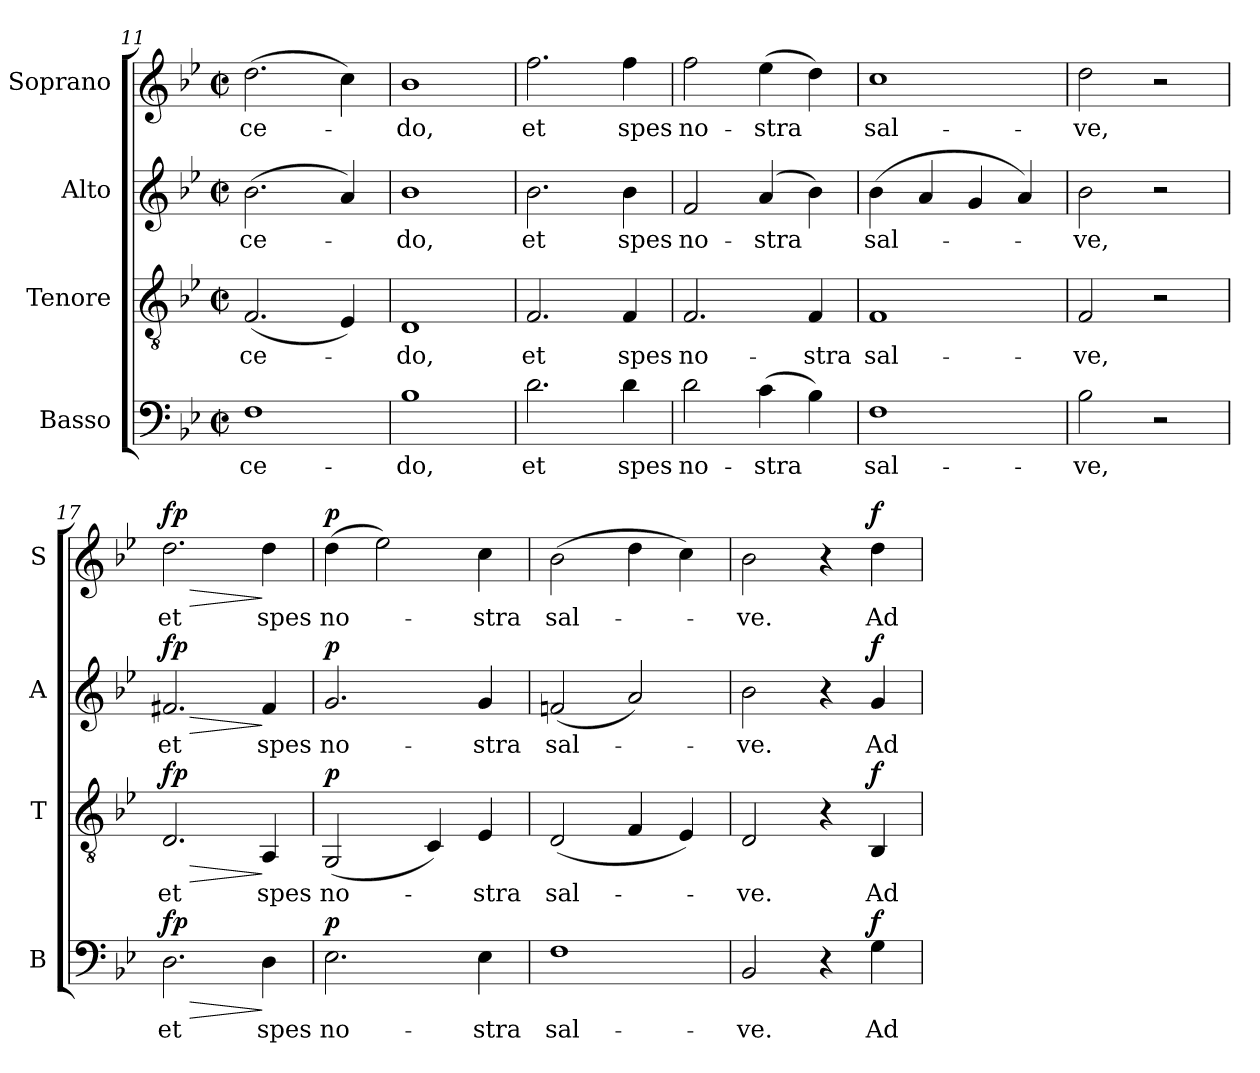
**kern	**text	**dynam	**kern	**text	**dynam	**kern	**text	**dynam	**kern	**text	**dynam
*part4	*part4	*part4	*part3	*part3	*part3	*part2	*part2	*part2	*part1	*part1	*part1
*staff4	*staff4	*staff4	*staff3	*staff3	*staff3	*staff2	*staff2	*staff2	*staff1	*staff1	*staff1
*I"Basso	*	*	*I"Tenore	*	*	*I"Alto	*	*	*I"Soprano	*	*
*I'B	*	*	*I'T	*	*	*I'A	*	*	*I'S	*	*
*clefF4	*	*	*clefGv2	*	*	*clefG2	*	*	*clefG2	*	*
*k[b-e-]	*	*	*k[b-e-]	*	*	*k[b-e-]	*	*	*k[b-e-]	*	*
*B-:	*	*	*B-:	*	*	*B-:	*	*	*B-:	*	*
*M2/2	*	*	*M2/2	*	*	*M2/2	*	*	*M2/2	*	*
*met(c|)	*	*	*met(c|)	*	*	*met(c|)	*	*	*met(c|)	*	*
=11	=11	=11	=11	=11	=11	=11	=11	=11	=11	=11	=11
!	!LO:LY:b:color=#000000	!	!	!	!	!	!	!	!	!	!
!	!	!	!	!LO:LY:b:color=#000000	!	!	!	!	!	!	!
!	!	!	!	!	!	!	!LO:LY:b:color=#000000	!	!	!	!
!	!	!	!	!	!	!	!	!	!	!LO:LY:b:color=#000000	!
1Fi	-ce-	.	(2.Fi/	-ce-	.	(2.b-i\	-ce-	.	(2.ddi\	-ce-	.
.	.	.	4E-i/)	.	.	4ai/)	.	.	4cci\)	.	.
=12	=12	=12	=12	=12	=12	=12	=12	=12	=12	=12	=12
!	!LO:LY:b:color=#000000	!	!	!	!	!	!	!	!	!	!
!	!	!	!	!LO:LY:b:color=#000000	!	!	!	!	!	!	!
!	!	!	!	!	!	!	!LO:LY:b:color=#000000	!	!	!	!
!	!	!	!	!	!	!	!	!	!	!LO:LY:b:color=#000000	!
1B-i	-do,	.	1Di	-do,	.	1b-i	-do,	.	1b-i	-do,	.
=13	=13	=13	=13	=13	=13	=13	=13	=13	=13	=13	=13
!	!LO:LY:b:color=#000000	!	!	!	!	!	!	!	!	!	!
!	!	!	!	!LO:LY:b:color=#000000	!	!	!	!	!	!	!
!	!	!	!	!	!	!	!LO:LY:b:color=#000000	!	!	!	!
!	!	!	!	!	!	!	!	!	!	!LO:LY:b:color=#000000	!
2.di\	et	.	2.Fi/	et	.	2.b-i\	et	.	2.ffi\	et	.
!	!LO:LY:b:color=#000000	!	!	!	!	!	!	!	!	!	!
!	!	!	!	!LO:LY:b:color=#000000	!	!	!	!	!	!	!
!	!	!	!	!	!	!	!LO:LY:b:color=#000000	!	!	!	!
!	!	!	!	!	!	!	!	!	!	!LO:LY:b:color=#000000	!
4di\	spes	.	4Fi/	spes	.	4b-i\	spes	.	4ffi\	spes	.
=14	=14	=14	=14	=14	=14	=14	=14	=14	=14	=14	=14
!	!LO:LY:b:color=#000000	!	!	!	!	!	!	!	!	!	!
!	!	!	!	!LO:LY:b:color=#000000	!	!	!	!	!	!	!
!	!	!	!	!	!	!	!LO:LY:b:color=#000000	!	!	!	!
!	!	!	!	!	!	!	!	!	!	!LO:LY:b:color=#000000	!
2di\	no-	.	2.Fi/	no-	.	2fi/	no-	.	2ffi\	no-	.
!	!LO:LY:b:color=#000000	!	!	!	!	!	!	!	!	!	!
!	!	!	!	!	!	!	!LO:LY:b:color=#000000	!	!	!	!
!	!	!	!	!	!	!	!	!	!	!LO:LY:b:color=#000000	!
(4ci\	-stra	.	.	.	.	(4ai/	-stra	.	(4ee-i\	-stra	.
!	!	!	!	!LO:LY:b:color=#000000	!	!	!	!	!	!	!
4B-i\)	.	.	4Fi/	-stra	.	4b-i\)	.	.	4ddi\)	.	.
=15	=15	=15	=15	=15	=15	=15	=15	=15	=15	=15	=15
!	!LO:LY:b:color=#000000	!	!	!	!	!	!	!	!	!	!
!	!	!	!	!LO:LY:b:color=#000000	!	!	!	!	!	!	!
!	!	!	!	!	!	!	!LO:LY:b:color=#000000	!	!	!	!
!	!	!	!	!	!	!	!	!	!	!LO:LY:b:color=#000000	!
1Fi	sal-	.	1Fi	sal-	.	(4b-i\	sal-	.	1cci	sal-	.
.	.	.	.	.	.	4ai/	.	.	.	.	.
.	.	.	.	.	.	4gi/	.	.	.	.	.
.	.	.	.	.	.	4ai/)	.	.	.	.	.
=16	=16	=16	=16	=16	=16	=16	=16	=16	=16	=16	=16
!	!LO:LY:b:color=#000000	!	!	!	!	!	!	!	!	!	!
!	!	!	!	!LO:LY:b:color=#000000	!	!	!	!	!	!	!
!	!	!	!	!	!	!	!LO:LY:b:color=#000000	!	!	!	!
!	!	!	!	!	!	!	!	!	!	!LO:LY:b:color=#000000	!
2B-i\	-ve,	.	2Fi/	-ve,	.	2b-i\	-ve,	.	2ddi\	-ve,	.
2r	.	.	2r	.	.	2r	.	.	2r	.	.
=17	=17	=17	=17	=17	=17	=17	=17	=17	=17	=17	=17
!	!LO:LY:b:color=#000000	!LO:HP:b	!	!	!	!	!	!	!	!	!
!	!	!	!	!LO:LY:b:color=#000000	!LO:HP:b	!	!	!	!	!	!
!	!	!	!	!	!	!	!LO:LY:b:color=#000000	!LO:HP:b	!	!	!
!	!	!	!	!	!	!	!	!	!	!LO:LY:b:color=#000000	!LO:HP:b
2.Di\	et	> fp	2.Di/	et	> fp	2.f#Xi/	et	> fp	2.ddi\	et	> fp
!	!LO:LY:b:color=#000000	!	!	!	!	!	!	!	!	!	!
!	!	!	!	!LO:LY:b:color=#000000	!	!	!	!	!	!	!
!	!	!	!	!	!	!	!LO:LY:b:color=#000000	!	!	!	!
!	!	!	!	!	!	!	!	!	!	!LO:LY:b:color=#000000	!
4Di\	spes	]	4AAi/	spes	]	4f#i/	spes	]	4ddi\	spes	]
=18	=18	=18	=18	=18	=18	=18	=18	=18	=18	=18	=18
!	!LO:LY:b:color=#000000	!	!	!	!	!	!	!	!	!	!
!	!	!	!	!LO:LY:b:color=#000000	!	!	!	!	!	!	!
!	!	!	!	!	!	!	!LO:LY:b:color=#000000	!	!	!	!
!	!	!	!	!	!	!	!	!	!	!LO:LY:b:color=#000000	!
2.E-i\	no-	p	(2GGi/	no-	p	2.gi/	no-	p	(4ddi\	no-	p
.	.	.	.	.	.	.	.	.	2ee-i\)	.	.
.	.	.	4Ci/)	.	.	.	.	.	.	.	.
!	!LO:LY:b:color=#000000	!	!	!	!	!	!	!	!	!	!
!	!	!	!	!LO:LY:b:color=#000000	!	!	!	!	!	!	!
!	!	!	!	!	!	!	!LO:LY:b:color=#000000	!	!	!	!
!	!	!	!	!	!	!	!	!	!	!LO:LY:b:color=#000000	!
4E-i\	-stra	.	4E-i/	-stra	.	4gi/	-stra	.	4cci\	-stra	.
=19	=19	=19	=19	=19	=19	=19	=19	=19	=19	=19	=19
!	!LO:LY:b:color=#000000	!	!	!	!	!	!	!	!	!	!
!	!	!	!	!LO:LY:b:color=#000000	!	!	!	!	!	!	!
!	!	!	!	!	!	!	!LO:LY:b:color=#000000	!	!	!	!
!	!	!	!	!	!	!	!	!	!	!LO:LY:b:color=#000000	!
1Fi	sal-	.	(2Di/	sal-	.	(2fni/	sal-	.	(2b-i\	sal-	.
.	.	.	4Fi/	.	.	2ai/)	.	.	4ddi\	.	.
.	.	.	4E-i/)	.	.	.	.	.	4cci\)	.	.
!!LO:LB:g=z
=20	=20	=20	=20	=20	=20	=20	=20	=20	=20	=20	=20
!	!LO:LY:b:color=#000000	!	!	!	!	!	!	!	!	!	!
!	!	!	!	!LO:LY:b:color=#000000	!	!	!	!	!	!	!
!	!	!	!	!	!	!	!LO:LY:b:color=#000000	!	!	!	!
!	!	!	!	!	!	!	!	!	!	!LO:LY:b:color=#000000	!
2BB-i/	-ve.	.	2Di/	-ve.	.	2b-i\	-ve.	.	2b-i\	-ve.	.
4r	.	.	4r	.	.	4r	.	.	4r	.	.
!	!LO:LY:b:color=#000000	!	!	!	!	!	!	!	!	!	!
!	!	!	!	!LO:LY:b:color=#000000	!	!	!	!	!	!	!
!	!	!	!	!	!	!	!LO:LY:b:color=#000000	!	!	!	!
!	!	!	!	!	!	!	!	!	!	!LO:LY:b:color=#000000	!
4Gi\	Ad	f	4BB-i/	Ad	f	4gi/	Ad	f	4ddi\	Ad	f
=	=	=	=	=	=	=	=	=	=	=	=
*-	*-	*-	*-	*-	*-	*-	*-	*-	*-	*-	*-
